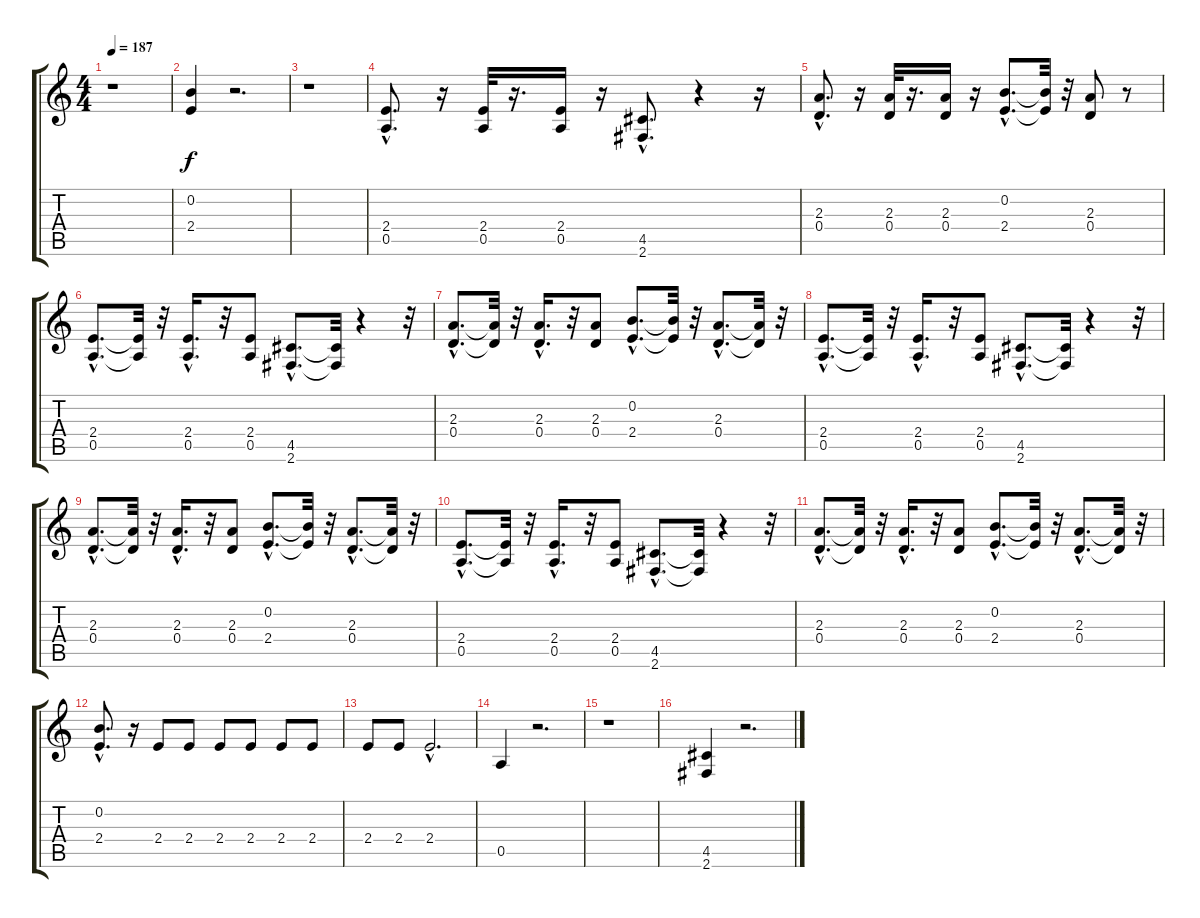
\track "" {instrument overdrivenguitar}
\staff {score tabs}
\tuning (E4 B3 G3 D3 A2 E2) {hide}
\ts (4 4)
\tempo 187
\clef g2
\ks c
r.1{dy f} |
(0.2 2.4).4 r.2{d} |
r.1 |
(2.4{hac} 0.5{hac}).8{d} r.16 (2.4 0.5).32 r.16{d} (2.4 0.5).16 r.16 (4.5{hac} 2.6{hac}).8{d} r.4 r.16 |
(2.3{hac} 0.4{hac}).8{d} r.16 (2.3 0.4).32 r.16{d} (2.3 0.4).16 r.16 (0.2{hac} 2.4{hac}).8{d} (0.2{t} 2.4{t}).32 r.32 (2.3 0.4).8 r.8 |
(2.4{hac} 0.5{hac}).8{d} (2.4{t} 0.5{t}).32 r.32 (2.4{hac} 0.5{hac}).16{d} r.32 (2.4 0.5).8 (4.5{hac} 2.6{hac}).8{d} (4.5{t} 2.6{t}).32 r.4 r.32 |
(2.3{hac} 0.4{hac}).8{d} (2.3{t} 0.4{t}).32 r.32 (2.3{hac} 0.4{hac}).16{d} r.32 (2.3 0.4).8 (0.2{hac} 2.4{hac}).8{d} (0.2{t} 2.4{t}).32 r.32 (2.3{hac} 0.4{hac}).8{d} (2.3{t} 0.4{t}).32 r.32 |
(2.4{hac} 0.5{hac}).8{d} (2.4{t} 0.5{t}).32 r.32 (2.4{hac} 0.5{hac}).16{d} r.32 (2.4 0.5).8 (4.5{hac} 2.6{hac}).8{d} (4.5{t} 2.6{t}).32 r.4 r.32 |
(2.3{hac} 0.4{hac}).8{d} (2.3{t} 0.4{t}).32 r.32 (2.3{hac} 0.4{hac}).16{d} r.32 (2.3 0.4).8 (0.2{hac} 2.4{hac}).8{d} (0.2{t} 2.4{t}).32 r.32 (2.3{hac} 0.4{hac}).8{d} (2.3{t} 0.4{t}).32 r.32 |
(2.4{hac} 0.5{hac}).8{d} (2.4{t} 0.5{t}).32 r.32 (2.4{hac} 0.5{hac}).16{d} r.32 (2.4 0.5).8 (4.5{hac} 2.6{hac}).8{d} (4.5{t} 2.6{t}).32 r.4 r.32 |
(2.3{hac} 0.4{hac}).8{d} (2.3{t} 0.4{t}).32 r.32 (2.3{hac} 0.4{hac}).16{d} r.32 (2.3 0.4).8 (0.2{hac} 2.4{hac}).8{d} (0.2{t} 2.4{t}).32 r.32 (2.3{hac} 0.4{hac}).8{d} (2.3{t} 0.4{t}).32 r.32 |
(0.2{hac} 2.4{hac}).8{d} r.16 2.4.8 2.4.8 2.4.8 2.4.8 2.4.8 2.4.8 |
2.4.8 2.4.8 2.4{hac}.2{d} |
0.5.4 r.2{d} |
r.1 |
(4.5 2.6).4 r.2{d}
